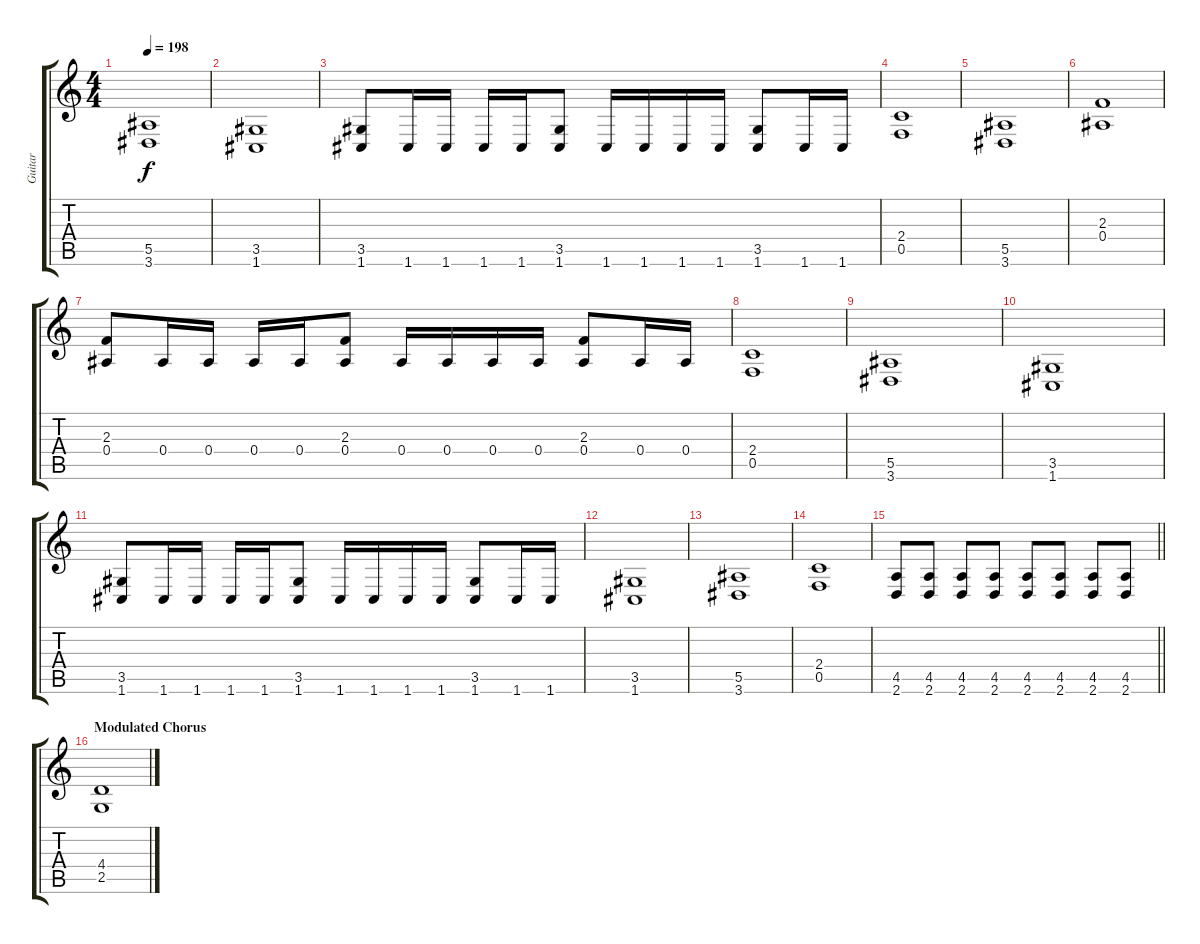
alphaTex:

\track ("Guitar" "Guitar") {instrument distortionguitar}
\staff {score tabs}
\tuning (C4 G3 Eb3 Bb2 F2 C2) {hide}
\ts (4 4)
\tempo 198
\clef g2
\ks c
(5.5 3.6).1{dy f} |
(3.5 1.6).1 |
(3.5 1.6).8 1.6.16 1.6.16 1.6.16 1.6.16 (3.5 1.6).8 1.6.16 1.6.16 1.6.16 1.6.16 (3.5 1.6).8 1.6.16 1.6.16 |
(2.4 0.5).1 |
(5.5 3.6).1 |
(2.3 0.4).1 |
(2.3 0.4).8 0.4.16 0.4.16 0.4.16 0.4.16 (2.3 0.4).8 0.4.16 0.4.16 0.4.16 0.4.16 (2.3 0.4).8 0.4.16 0.4.16 |
(2.4 0.5).1 |
(5.5 3.6).1 |
(3.5 1.6).1 |
(3.5 1.6).8 1.6.16 1.6.16 1.6.16 1.6.16 (3.5 1.6).8 1.6.16 1.6.16 1.6.16 1.6.16 (3.5 1.6).8 1.6.16 1.6.16 |
(3.5 1.6).1 |
(5.5 3.6).1 |
(2.4 0.5).1 |
\barLineRight lightlight
(4.5 2.6).8 (4.5 2.6).8 (4.5 2.6).8 (4.5 2.6).8 (4.5 2.6).8 (4.5 2.6).8 (4.5 2.6).8 (4.5 2.6).8 |
\section ("" "Modulated Chorus")
(4.4 2.5).1
